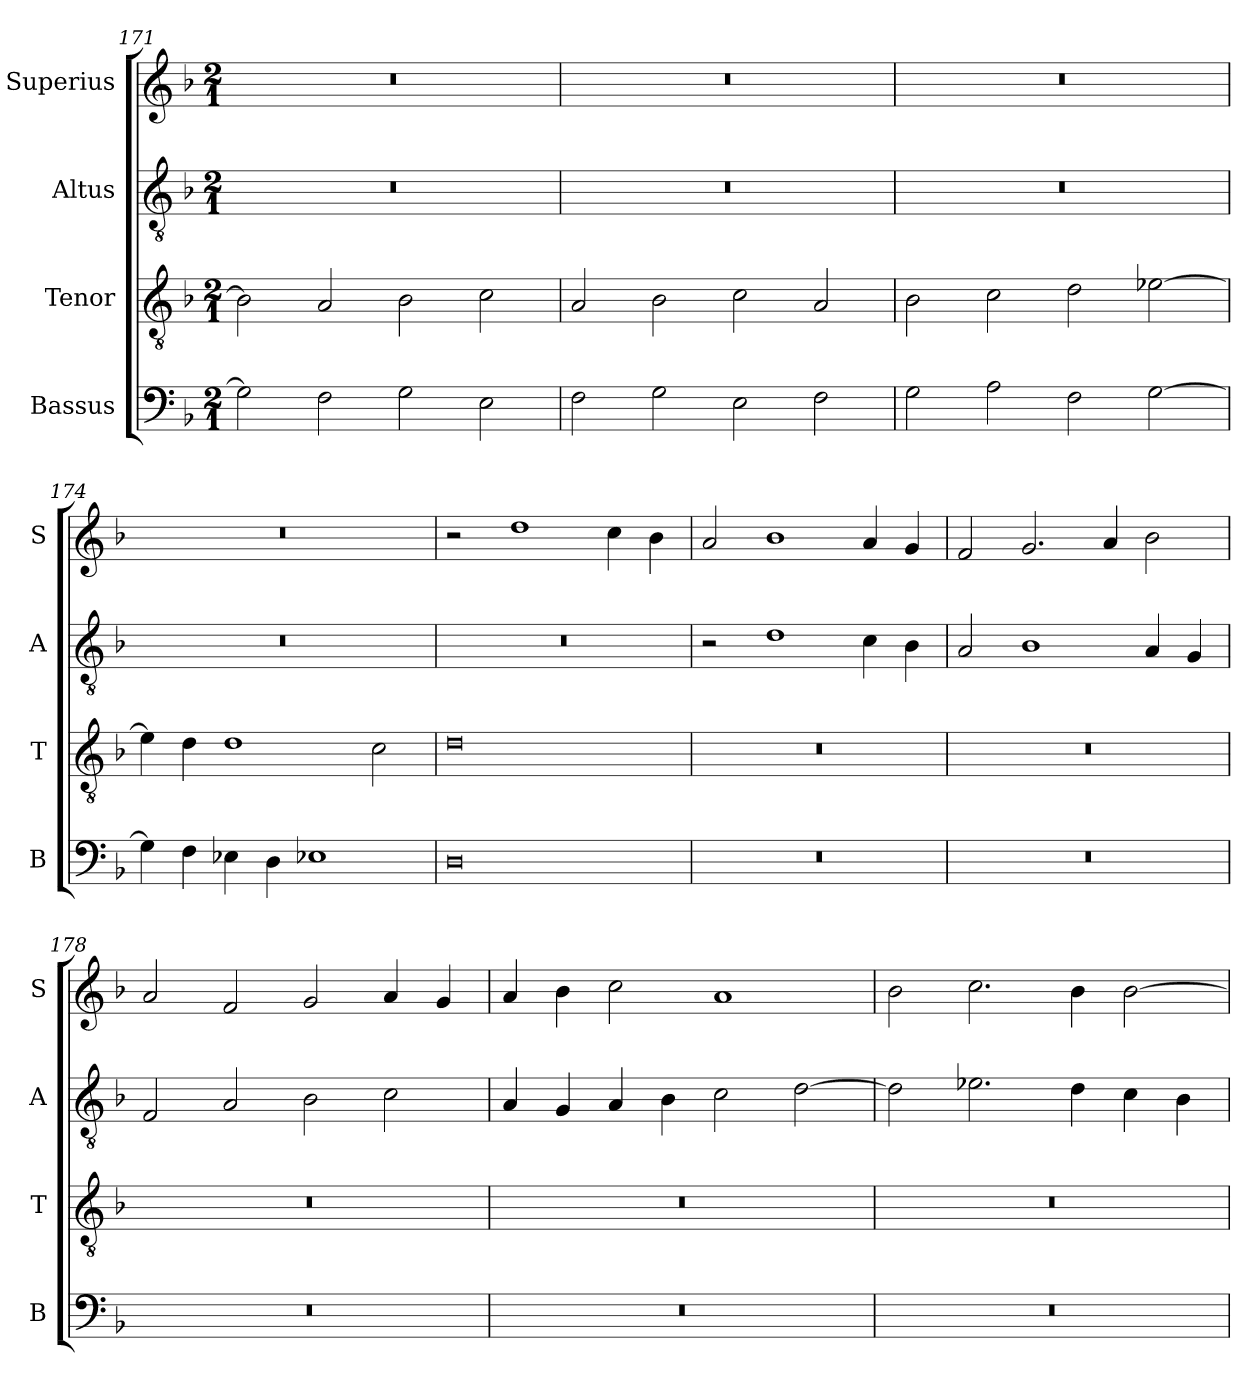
**kern	**kern	**kern	**kern
*part4	*part3	*part2	*part1
*staff4	*staff3	*staff2	*staff1
*I"Bassus	*I"Tenor	*I"Altus	*I"Superius
*I'B	*I'T	*I'A	*I'S
*clefF4	*clefGv2	*clefGv2	*clefG2
*k[b-]	*k[b-]	*k[b-]	*k[b-]
*M2/1	*M2/1	*M2/1	*M2/1
=171	=171	=171	=171
2G\]	2B-\]	0r	0r
2F\	2A/	.	.
2G\	2B-\	.	.
2E\	2c\	.	.
=172	=172	=172	=172
2F\	2A/	0r	0r
2G\	2B-\	.	.
2E\	2c\	.	.
2F\	2A/	.	.
=173	=173	=173	=173
2G\	2B-\	0r	0r
2A\	2c\	.	.
2F\	2d\	.	.
[2G\	[2e-X\	.	.
=174	=174	=174	=174
4G\]	4e-\]	0r	0r
4F\	4d\	.	.
4E-X\	1d	.	.
4D\	.	.	.
1E-X	.	.	.
.	2c\	.	.
=175	=175	=175	=175
0D	0d	0r	2r
.	.	.	1dd
.	.	.	4cc\
.	.	.	4b-\
=176	=176	=176	=176
0r	0r	2r	2a/
.	.	1d	1b-
.	.	4c\	4a/
.	.	4B-\	4g/
=177	=177	=177	=177
0r	0r	2A/	2f/
.	.	1B-	2.g/
.	.	.	4a/
.	.	4A/	2b-\
.	.	4G/	.
=178	=178	=178	=178
0r	0r	2F/	2a/
.	.	2A/	2f/
.	.	2B-\	2g/
.	.	2c\	4a/
.	.	.	4g/
=179	=179	=179	=179
0r	0r	4A/	4a/
.	.	4G/	4b-\
.	.	4A/	2cc\
.	.	4B-\	.
.	.	2c\	1a
.	.	[2d\	.
=180	=180	=180	=180
0r	0r	2d\]	2b-\
.	.	2.e-X\	2.cc\
.	.	4d\	4b-\
.	.	4c\	[2b-\
.	.	4B-\	.
=	=	=	=
*-	*-	*-	*-
